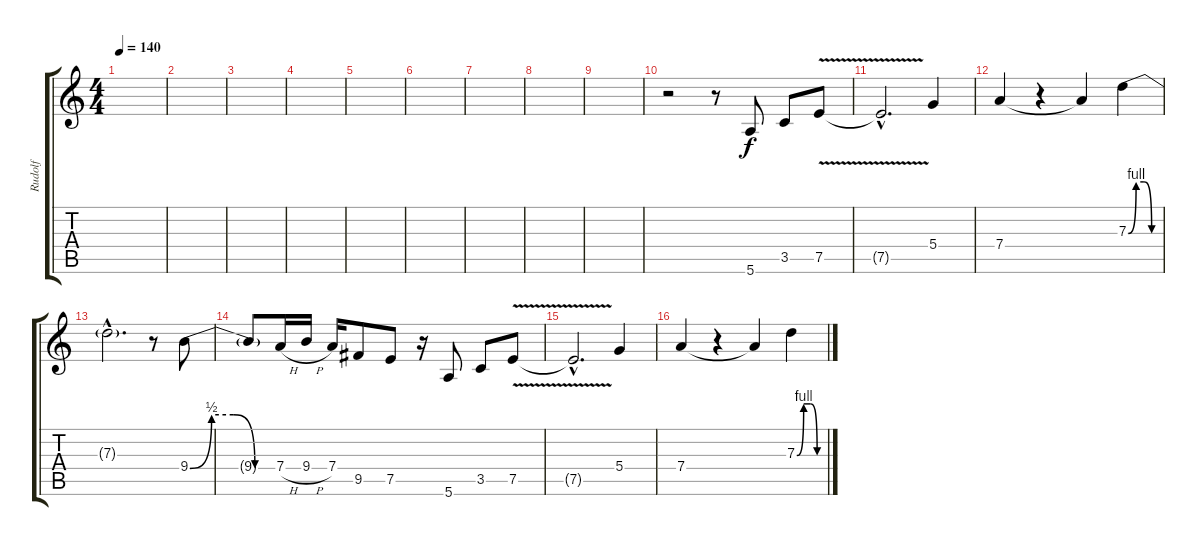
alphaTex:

\track ("Rudolf" "Rudolf") {instrument distortionguitar}
\staff {score tabs}
\tuning (E4 B3 G3 D3 A2 E2) {hide}
\ts (4 4)
\tempo 140
\clef g2
\ks c
|
|
|
|
|
|
|
|
|
r.2 r.8 5.6.8 3.5.8 7.5{v}.8 |
7.5{hac t}.2{d} 5.4.4 |
7.4.4 r.4 7.4{t}.4 7.3{be (custom 0 0 15 4 30 4 45 0 60 0)}.4 |
7.3{hac t}.2{d} r.8 9.4{be (custom 0 0 15 2 30 2 45 0 60 0)}.8 |
9.4{t}.8 7.4{h}.16 9.4{h}.16 7.4.16 9.5.8 7.5.8 r.16 5.6.8 3.5.8 7.5{v}.8 |
7.5{hac t}.2{d} 5.4.4 |
7.4.4 r.4 7.4{t}.4 7.3{be (custom 0 0 15 4 30 4 45 0 60 0)}.4
